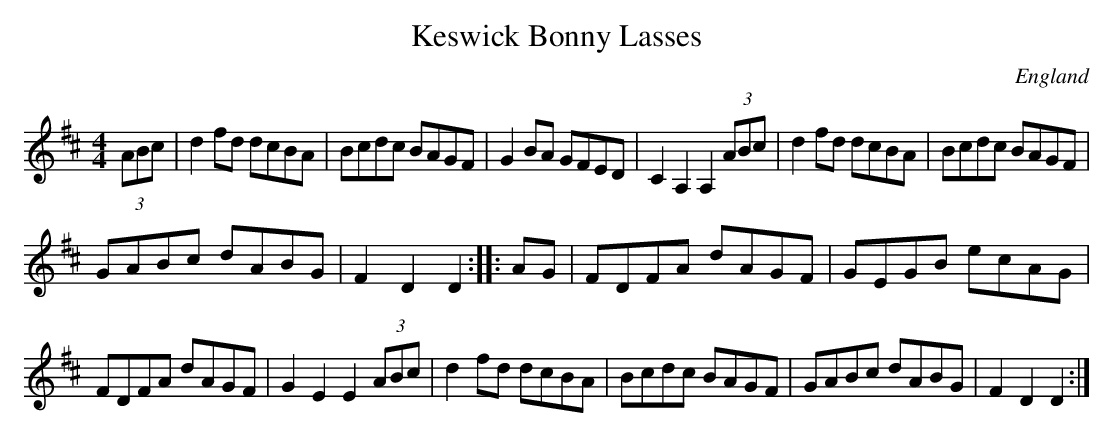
X:1
T:Keswick Bonny Lasses
M:4/4
O:England
K:D
(3ABc|\
d2fd dcBA| Bcdc BAGF| \
G2BA GFED| C2A,2 A,2(3ABc|\
d2fd dcBA| Bcdc BAGF|
GABc dABG| F2D2 D2 ::  \
AG|\
FDFA dAGF| GEGB ecAG|
FDFA dAGF| G2E2 E2(3ABc|\
d2fd dcBA| Bcdc BAGF| \
GABc dABG| F2D2 D2:|
